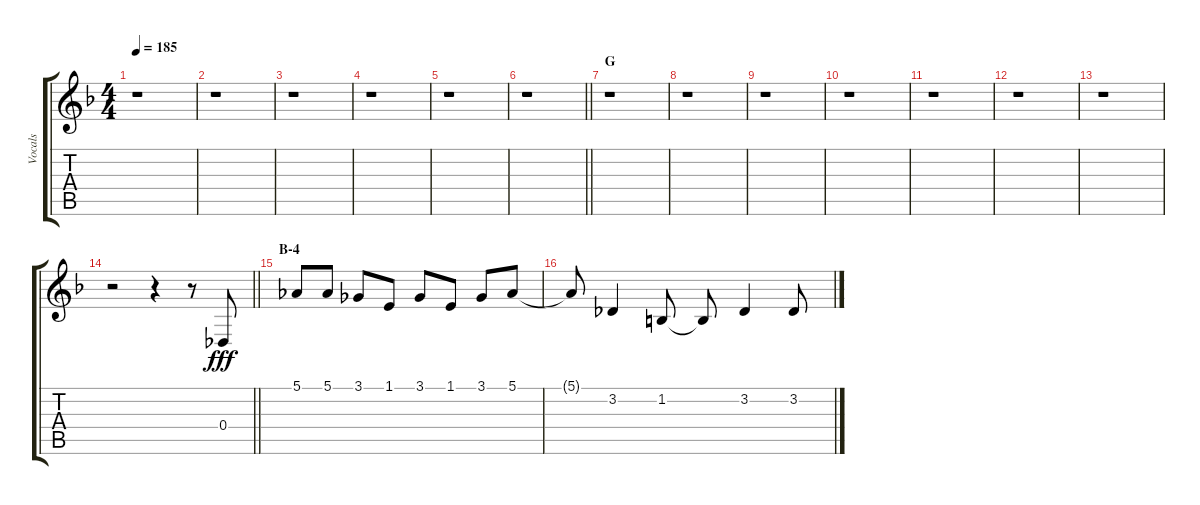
\track ("Vocals" "Vocals") {instrument voiceoohs}
\staff {score tabs}
\tuning (Eb4 Bb3 Gb3 Db3 Ab2 Db2) {hide}
\ts (4 4)
\tempo 185
\clef g2
\ks f
r.1{dy fff} |
r.1 |
r.1 |
r.1 |
r.1 |
\barLineRight lightlight
r.1 |
\section ("" "G")
r.1 |
r.1 |
r.1 |
r.1 |
r.1 |
r.1 |
r.1 |
\barLineRight lightlight
r.2 r.4 r.8 0.4.8 |
\section ("" "B-4")
5.1.8 5.1.8 3.1.8 1.1.8 3.1.8 1.1.8 3.1.8 5.1.8 |
5.1{t}.8 3.2.4 1.2.8 1.2{t}.8 3.2.4 3.2.8
